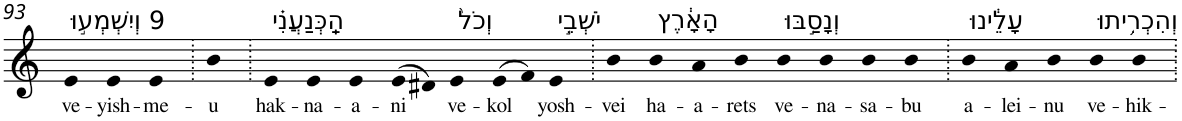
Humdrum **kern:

**kern	**text
*part1	*part1
*staff1	*staff1
*I"Piano	*
*I'Pno	*
!!LO:PB:g=z
*clefG2	*
*k[]	*
=93	=93
!LO:TX:a:t=9 וְיִשְׁמְע֣וּ	!
!	!LO:LY:b
4e	ve-
!	!LO:LY:b
4e	-yish-
!	!LO:LY:b
4e	-me-
=94.	=94.
!	!LO:LY:b
4b	-u
=95.	=95.
!LO:TX:a:t=הַֽכְּנַעֲנִ֗י	!
!	!LO:LY:b
4e	hak-
!	!LO:LY:b
4e	-na-
!	!LO:LY:b
4e	-a-
!	!LO:LY:b
(>8e	-ni
8d#X)	.
!LO:TX:a:t=וְכֹל֙	!
!	!LO:LY:b
4e	ve-
!	!LO:LY:b
(>8e	-kol
8f)	.
!LO:TX:a:t=יֹשְׁבֵ֣י	!
!	!LO:LY:b
4e	yosh-
=96.	=96.
!	!LO:LY:b
4b	-vei
!LO:TX:a:t=הָאָ֔רֶץ	!
!	!LO:LY:b
4b	ha-
!	!LO:LY:b
4a	-a-
!	!LO:LY:b
4b	-rets
!LO:TX:a:t=וְנָסַ֣בּוּ	!
!	!LO:LY:b
4b	ve-
!	!LO:LY:b
4b	-na-
!	!LO:LY:b
4b	-sa-
!	!LO:LY:b
4b	-bu
=97.	=97.
!LO:TX:a:t=עָלֵ֔ינוּ	!
!	!LO:LY:b
4b	a-
!	!LO:LY:b
4a	-lei-
!	!LO:LY:b
4b	-nu
!LO:TX:a:t=וְהִכְרִ֥יתוּ	!
!	!LO:LY:b
4b	ve-
!	!LO:LY:b
4b	-hik-
=.	=.
*-	*-
